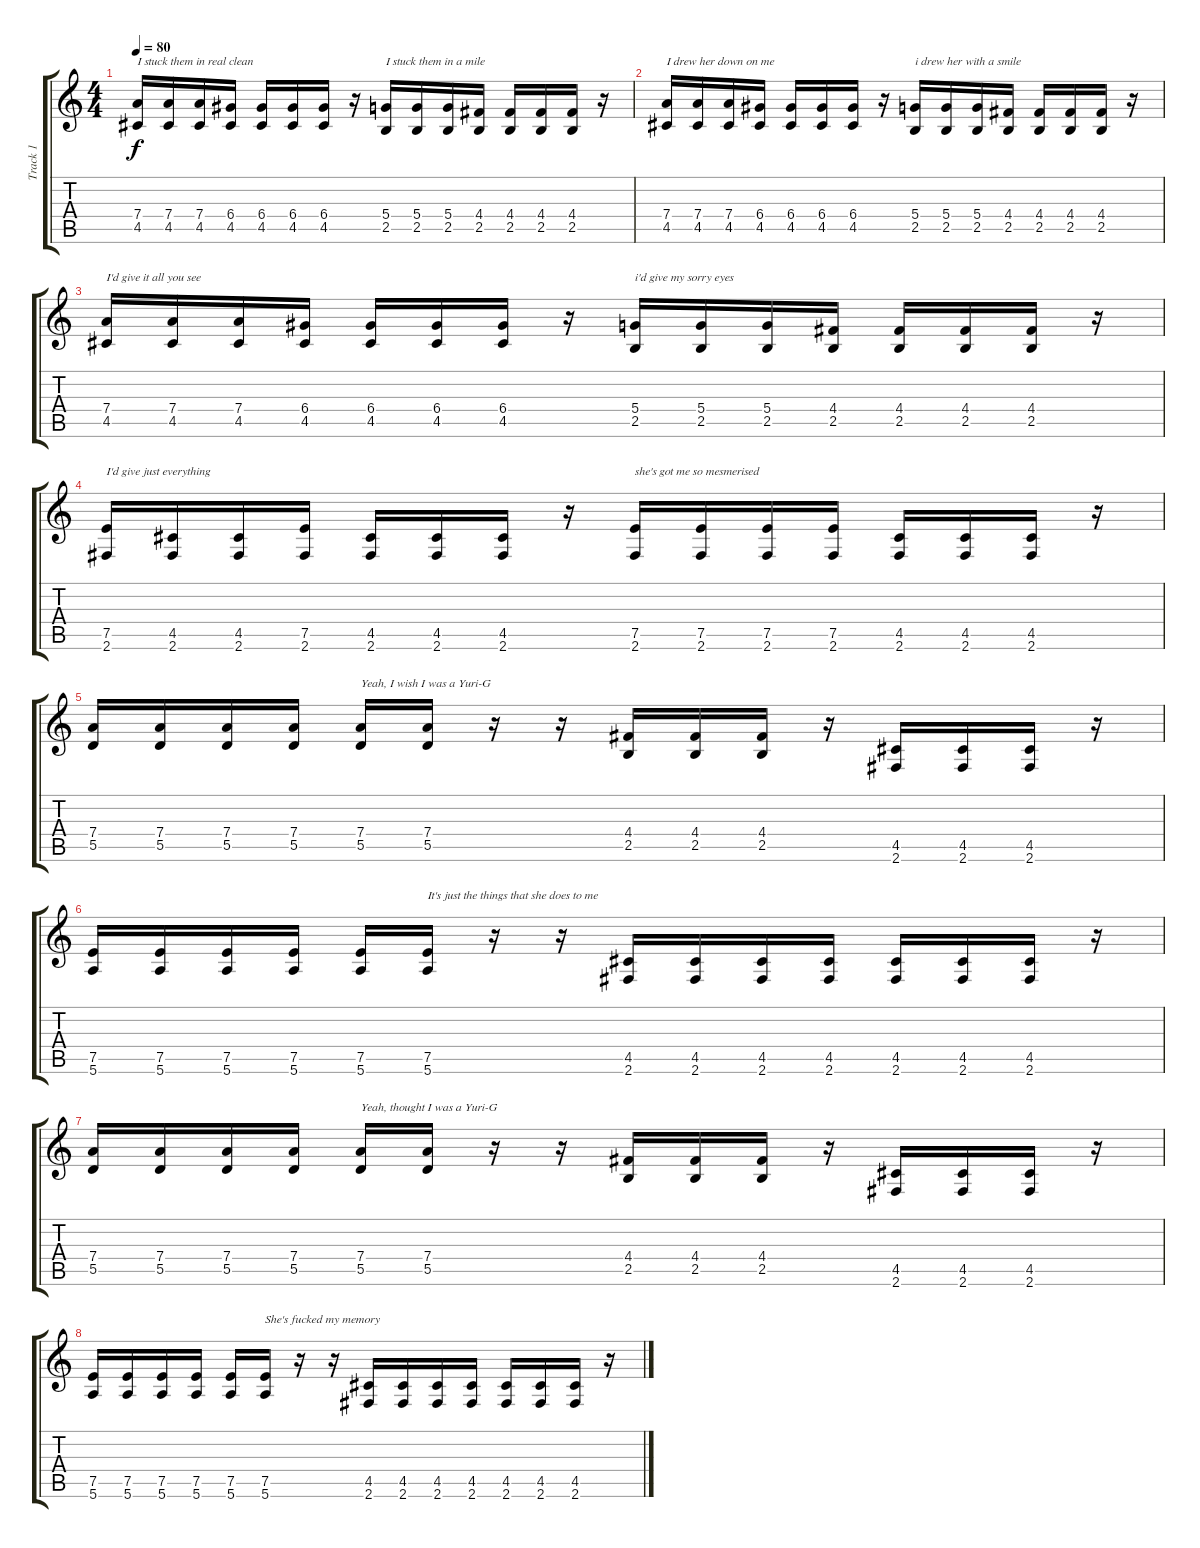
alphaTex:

\track ("Track 1" "Track 1") {instrument electricguitarmuted}
\staff {score tabs}
\tuning (E4 B3 G3 D3 A2 E2) {hide}
\ts (4 4)
\tempo 80
\clef g2
\ks c
(7.4 4.5).16{txt "I stuck them in real clean" dy f} (7.4 4.5).16 (7.4 4.5).16 (6.4 4.5).16 (6.4 4.5).16 (6.4 4.5).16 (6.4 4.5).16 r.16 (5.4 2.5).16{txt "I stuck them in a mile"} (5.4 2.5).16 (5.4 2.5).16 (4.4 2.5).16 (4.4 2.5).16 (4.4 2.5).16 (4.4 2.5).16 r.16 |
(7.4 4.5).16{txt "I drew her down on me"} (7.4 4.5).16 (7.4 4.5).16 (6.4 4.5).16 (6.4 4.5).16 (6.4 4.5).16 (6.4 4.5).16 r.16 (5.4 2.5).16{txt "i drew her with a smile"} (5.4 2.5).16 (5.4 2.5).16 (4.4 2.5).16 (4.4 2.5).16 (4.4 2.5).16 (4.4 2.5).16 r.16 |
(7.4 4.5).16{txt "I'd give it all you see"} (7.4 4.5).16 (7.4 4.5).16 (6.4 4.5).16 (6.4 4.5).16 (6.4 4.5).16 (6.4 4.5).16 r.16 (5.4 2.5).16{txt "i'd give my sorry eyes"} (5.4 2.5).16 (5.4 2.5).16 (4.4 2.5).16 (4.4 2.5).16 (4.4 2.5).16 (4.4 2.5).16 r.16 |
(7.5 2.6).16{txt "I'd give just everything"} (4.5 2.6).16 (4.5 2.6).16 (7.5 2.6).16 (4.5 2.6).16 (4.5 2.6).16 (4.5 2.6).16 r.16 (7.5 2.6).16{txt "she's got me so mesmerised"} (7.5 2.6).16 (7.5 2.6).16 (7.5 2.6).16 (4.5 2.6).16 (4.5 2.6).16 (4.5 2.6).16 r.16 |
(7.4 5.5).16 (7.4 5.5).16 (7.4 5.5).16 (7.4 5.5).16 (7.4 5.5).16{txt "Yeah, I wish I was a Yuri-G"} (7.4 5.5).16 r.16 r.16 (4.4 2.5).16 (4.4 2.5).16 (4.4 2.5).16 r.16 (4.5 2.6).16 (4.5 2.6).16 (4.5 2.6).16 r.16 |
(7.5 5.6).16 (7.5 5.6).16 (7.5 5.6).16 (7.5 5.6).16 (7.5 5.6).16 (7.5 5.6).16{txt "It's just the things that she does to me"} r.16 r.16 (4.5 2.6).16 (4.5 2.6).16 (4.5 2.6).16 (4.5 2.6).16 (4.5 2.6).16 (4.5 2.6).16 (4.5 2.6).16 r.16 |
(7.4 5.5).16 (7.4 5.5).16 (7.4 5.5).16 (7.4 5.5).16 (7.4 5.5).16{txt "Yeah, thought I was a Yuri-G"} (7.4 5.5).16 r.16 r.16 (4.4 2.5).16 (4.4 2.5).16 (4.4 2.5).16 r.16 (4.5 2.6).16 (4.5 2.6).16 (4.5 2.6).16 r.16 |
(7.5 5.6).16 (7.5 5.6).16 (7.5 5.6).16 (7.5 5.6).16 (7.5 5.6).16 (7.5 5.6).16{txt "She's fucked my memory"} r.16 r.16 (4.5 2.6).16 (4.5 2.6).16 (4.5 2.6).16 (4.5 2.6).16 (4.5 2.6).16 (4.5 2.6).16 (4.5 2.6).16 r.16
